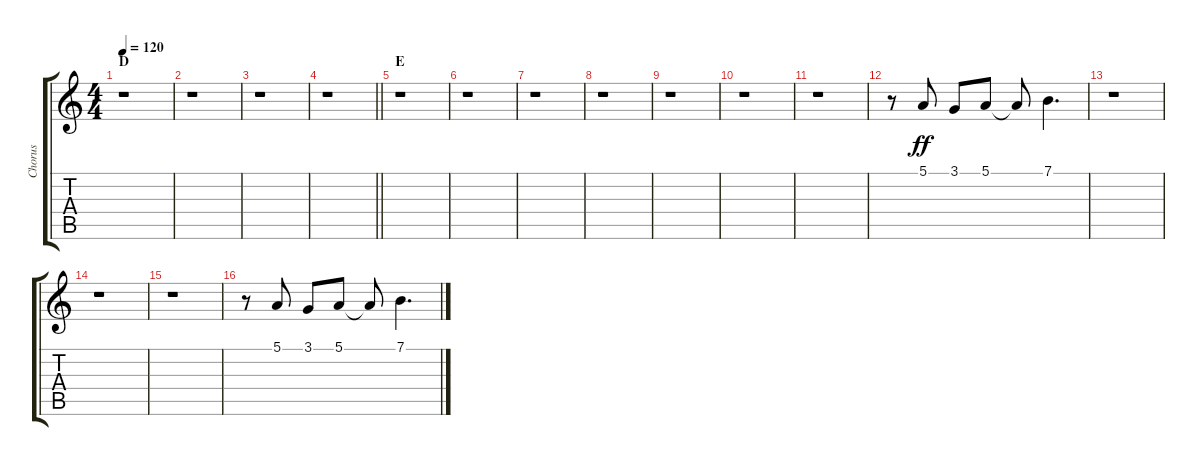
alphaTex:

\track ("Chorus" "Chorus") {instrument voiceoohs}
\staff {score tabs}
\tuning (E4 B3 G3 D3 A2 E2) {hide}
\ts (4 4)
\section ("" "D")
\tempo 120
\clef g2
\ks c
r.1{dy ff} |
r.1 |
r.1 |
\barLineRight lightlight
r.1 |
\section ("" "E")
r.1 |
r.1 |
r.1 |
r.1 |
r.1 |
r.1 |
r.1 |
r.8 5.1.8 3.1.8 5.1.8 5.1{t}.8 7.1.4{d} |
r.1 |
r.1 |
r.1 |
r.8 5.1.8 3.1.8 5.1.8 5.1{t}.8 7.1.4{d}
